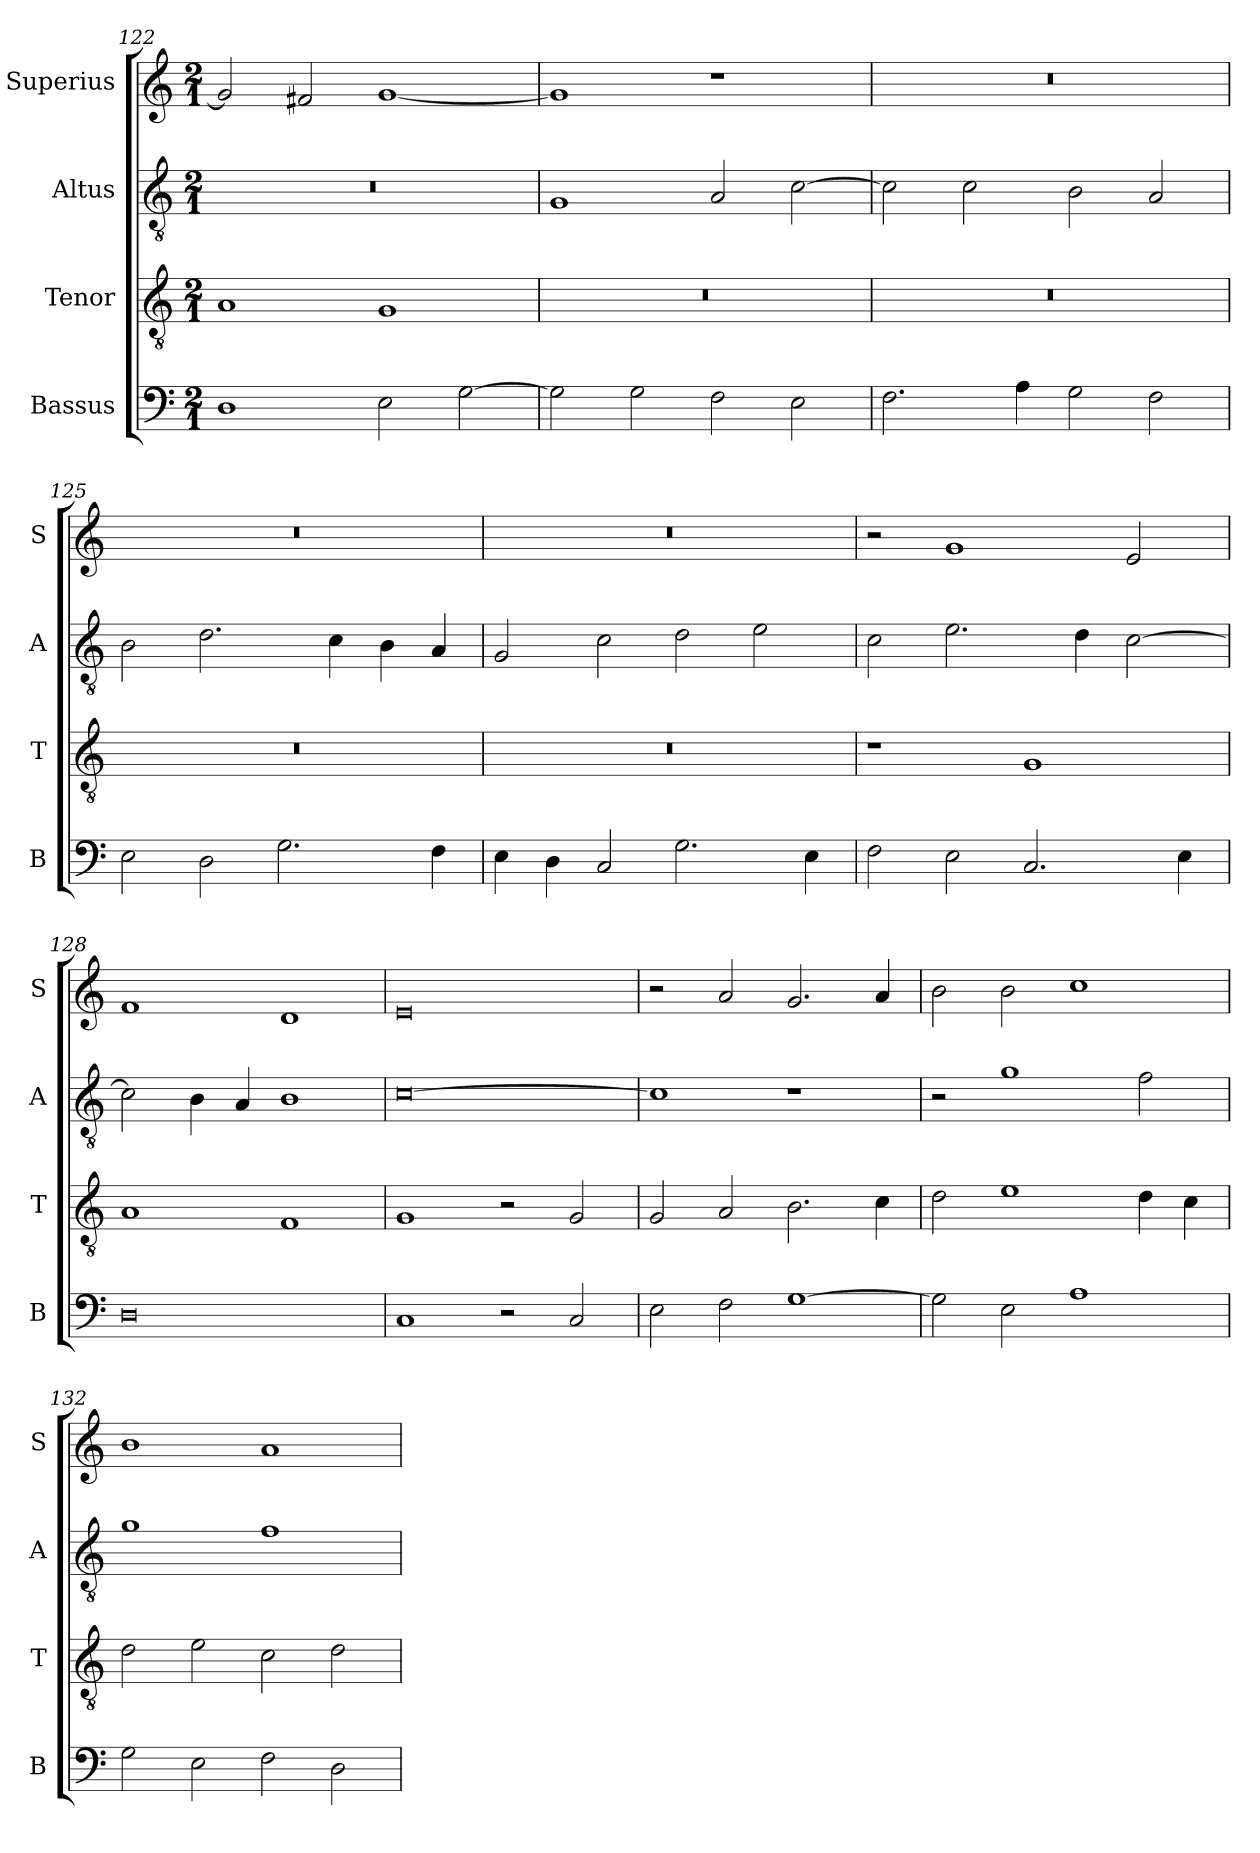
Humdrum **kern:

**kern	**kern	**kern	**kern
*part4	*part3	*part2	*part1
*staff4	*staff3	*staff2	*staff1
*I"Bassus	*I"Tenor	*I"Altus	*I"Superius
*I'B	*I'T	*I'A	*I'S
*clefF4	*clefGv2	*clefGv2	*clefG2
*k[]	*k[]	*k[]	*k[]
*M2/1	*M2/1	*M2/1	*M2/1
=122	=122	=122	=122
1D	1A	0r	2g/]
.	.	.	2f#X/
2E\	1G	.	[1g
[2G\	.	.	.
=123	=123	=123	=123
2G\]	0r	1G	1g]
2G\	.	.	.
2F\	.	2A/	1r
2E\	.	[2c\	.
=124	=124	=124	=124
2.F\	0r	2c\]	0r
.	.	2c\	.
4A\	.	.	.
2G\	.	2B\	.
2F\	.	2A/	.
=125	=125	=125	=125
2E\	0r	2B\	0r
2D\	.	2.d\	.
2.G\	.	.	.
.	.	4c\	.
.	.	4B\	.
4F\	.	4A/	.
=126	=126	=126	=126
4E\	0r	2G/	0r
4D\	.	.	.
2C/	.	2c\	.
2.G\	.	2d\	.
.	.	2e\	.
4E\	.	.	.
=127	=127	=127	=127
2F\	1r	2c\	2r
2E\	.	2.e\	1g
2.C/	1G	.	.
.	.	4d\	.
.	.	[2c\	2e/
4E\	.	.	.
=128	=128	=128	=128
0D	1A	2c\]	1f
.	.	4B\	.
.	.	4A/	.
.	1F	1B	1d
=129	=129	=129	=129
1C	1G	[0c	0e
2r	2r	.	.
2C/	2G/	.	.
=130	=130	=130	=130
2E\	2G/	1c]	2r
2F\	2A/	.	2a/
[1G	2.B\	1r	2.g/
.	4c\	.	4a/
=131	=131	=131	=131
2G\]	2d\	2r	2b\
2E\	1e	1g	2b\
1A	.	.	1cc
.	4d\	2f\	.
.	4c\	.	.
=132	=132	=132	=132
2G\	2d\	1g	1b
2E\	2e\	.	.
2F\	2c\	1f	1a
2D\	2d\	.	.
=	=	=	=
*-	*-	*-	*-
